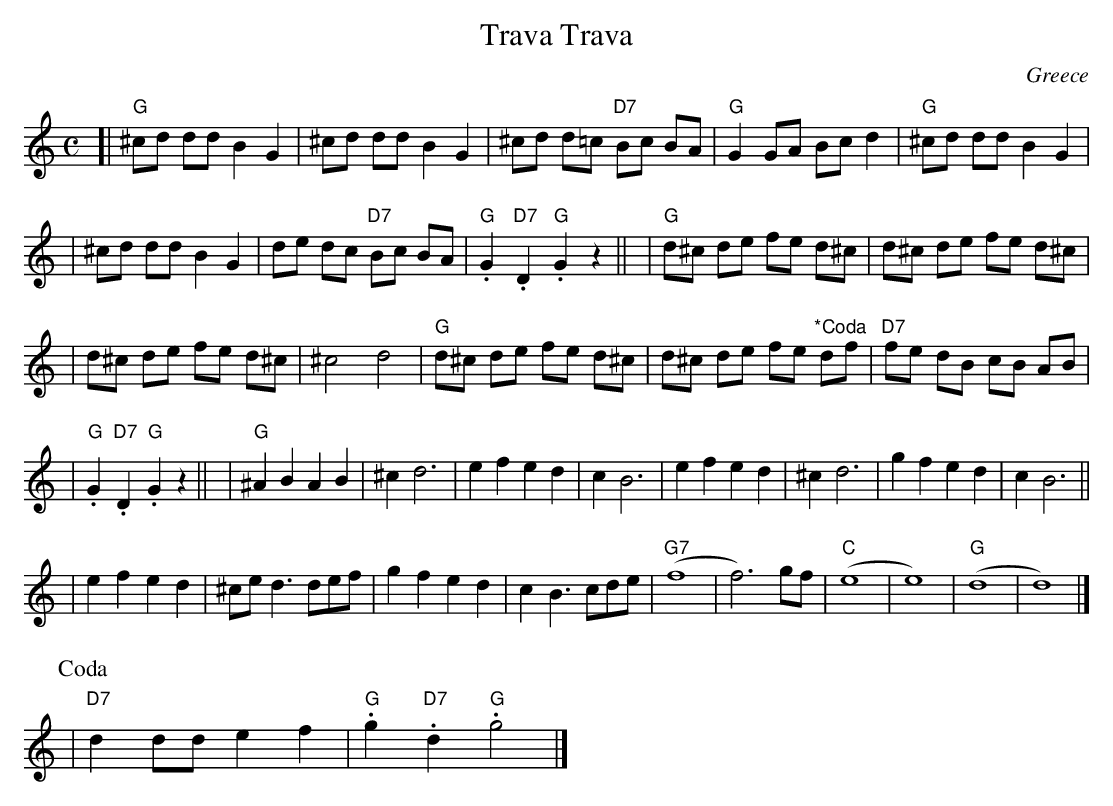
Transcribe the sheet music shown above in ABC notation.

X:1
T: Trava Trava
C: Greece
M: C
L: 1/8
K: C
[| "G"^cd dd B2 G2 \
| ^cd dd B2 G2 \
| ^cd d=c "D7"Bc BA \
| "G"G2 GA Bc d2 \
| "G"^cd dd B2 G2 |
| ^cd dd B2 G2 \
| de dc "D7"Bc BA \
| "G".G2 "D7".D2 "G".G2 z2 || \
| "G"d^c de fe d^c \
| d^c de fe d^c |
| d^c de fe d^c \
| ^c4 d4 \
|  "G"d^c de fe d^c \
| d^c de fe "*Coda"df  \
| "D7"fe dB cB AB |
| "G".G2 "D7".D2 "G".G2 z2 || \
| "G"^A2 B2 A2 B2 \
| ^c2 d6 \
| e2 f2 e2 d2 \
| c2 B6 \
| e2 f2 e2 d2 \
| ^c2 d6 \
| g2 f2 e2 d2 \
| c2 B6 ||
| e2 f2 e2 d2 \
| ^ce d3 def \
| g2 f2 e2 d2 \
| c2 B3 cde \
| "G7"(f8 \
| f6) gf \
| "C"(e8 \
| e8) \
| "G"(d8 \
| d8) |]
P: Coda
| "D7"d2 dd e2 f2 \
| "G".g2 "D7".d2 "G".g4 |]
